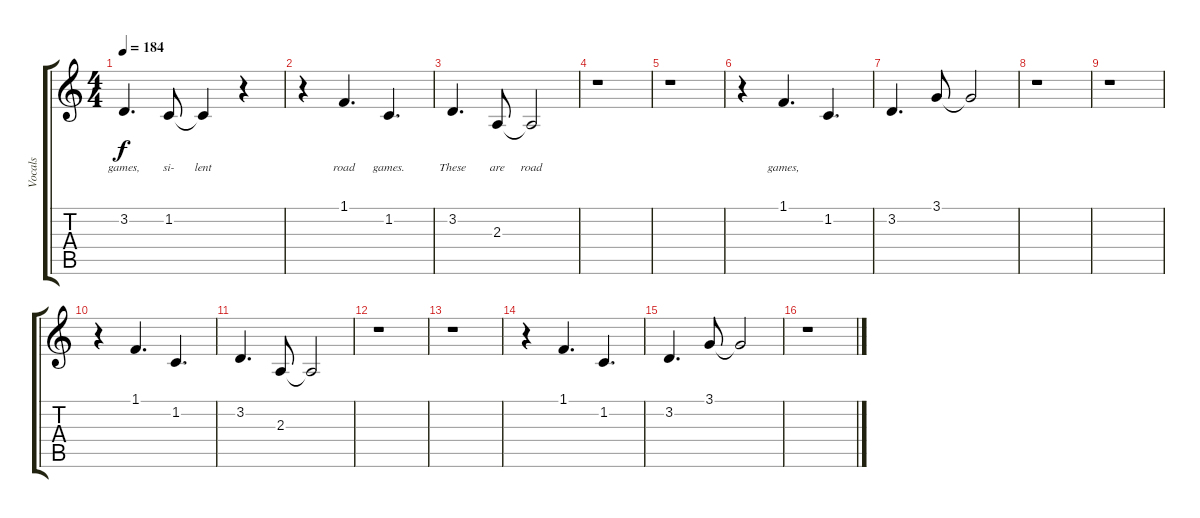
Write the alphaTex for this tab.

\track ("Vocals" "Vocals") {instrument flute}
\staff {score tabs}
\tuning (E4 B3 G3 D3 A2 E2) {hide}
\ts (4 4)
\tempo 184
\clef g2
\ks c
3.2.4{d lyrics (0 "games,") lyrics (1 "") lyrics (2 "") lyrics (3 "") lyrics (4 "") dy f} 1.2.8{lyrics (0 "si-") lyrics (1 "") lyrics (2 "") lyrics (3 "") lyrics (4 "")} 1.2{t}.4{lyrics (0 "lent") lyrics (1 "") lyrics (2 "") lyrics (3 "") lyrics (4 "")} r.4 |
r.4 1.1.4{d lyrics (0 "road") lyrics (1 "") lyrics (2 "") lyrics (3 "") lyrics (4 "")} 1.2.4{d lyrics (0 "games.") lyrics (1 "") lyrics (2 "") lyrics (3 "") lyrics (4 "")} |
3.2.4{d lyrics (0 "These") lyrics (1 "") lyrics (2 "") lyrics (3 "") lyrics (4 "")} 2.3.8{lyrics (0 "are") lyrics (1 "") lyrics (2 "") lyrics (3 "") lyrics (4 "")} 2.3{t}.2{lyrics (0 "road") lyrics (1 "") lyrics (2 "") lyrics (3 "") lyrics (4 "")} |
r.1 |
r.1 |
r.4 1.1.4{d lyrics (0 "games,") lyrics (1 "") lyrics (2 "") lyrics (3 "") lyrics (4 "")} 1.2.4{d} |
3.2.4{d} 3.1.8 3.1{t}.2 |
r.1 |
r.1 |
r.4 1.1.4{d} 1.2.4{d} |
3.2.4{d} 2.3.8 2.3{t}.2 |
r.1 |
r.1 |
r.4 1.1.4{d} 1.2.4{d} |
3.2.4{d} 3.1.8 3.1{t}.2 |
r.1
